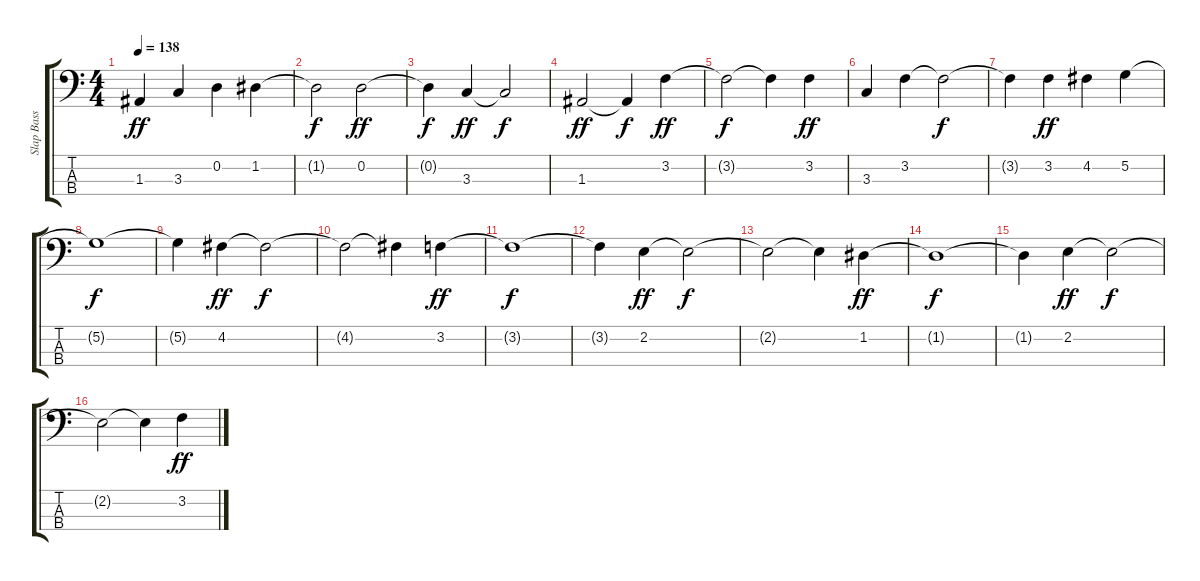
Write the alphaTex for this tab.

\track ("Slap Bass" "Slap Bass") {instrument slapbass1}
\staff {score tabs}
\tuning (G2 D2 A1 E1) {hide}
\ts (4 4)
\tempo 138
\clef f4
\ks c
1.3.4{dy ff} 3.3.4 0.2.4 1.2.4 |
1.2{t}.2{dy f} 0.2.2{dy ff} |
0.2{t}.4{dy f} 3.3.4{dy ff} 3.3{t}.2{dy f} |
1.3.2{dy ff} 1.3{t}.4{dy f} 3.2.4{dy ff} |
3.2{t}.2{dy f} 3.2{t}.4 3.2.4{dy ff} |
3.3.4 3.2.4 3.2{t}.2{dy f} |
3.2{t}.4 3.2.4{dy ff} 4.2.4 5.2.4 |
5.2{t}.1{dy f} |
5.2{t}.4 4.2.4{dy ff} 4.2{t}.2{dy f} |
4.2{t}.2 4.2{t}.4 3.2.4{dy ff} |
3.2{t}.1{dy f} |
3.2{t}.4 2.2.4{dy ff} 2.2{t}.2{dy f} |
2.2{t}.2 2.2{t}.4 1.2.4{dy ff} |
1.2{t}.1{dy f} |
1.2{t}.4 2.2.4{dy ff} 2.2{t}.2{dy f} |
2.2{t}.2 2.2{t}.4 3.2.4{dy ff}
